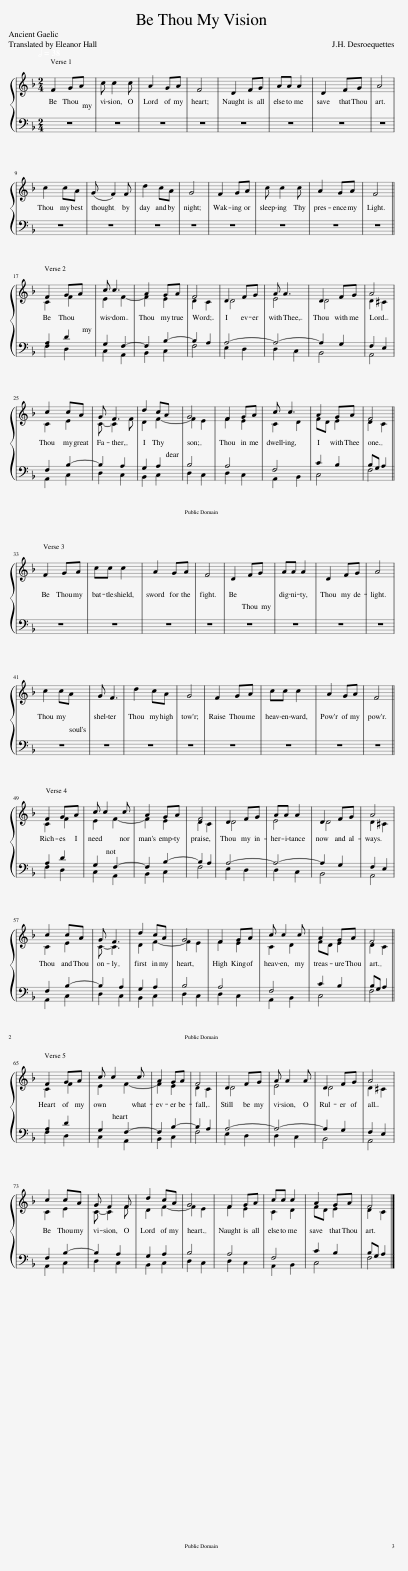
X:1
%%score { ( 1 3 ) | ( 2 4 ) }
L:1/8
Q:1/2=38
M:2/4
I:linebreak $
K:F
V:1 treble
V:3 treble
V:2 bass
V:4 bass
V:1
 F2 GA | c c2 c | A2 GA | F4 | D2 FG | %5
 AA A2 | D2 FG | A4 |$ c2 cA | (G F2) F | %10
 d2 cA | G4 | F2 GA | c c2 c | A2 GA | %15
 F4 ||$ F2 GA | c c3 | A2 GA | F4 | %20
 D2 FG | A A3 | D2 FG | A4 |$ c2 cA | %25
 G F3 | d2 cA | G4 | F2 GA | c c3 | %30
 A2 GA | F4 ||$ F2 GA | cc c2 | A2 GA | %35
 F4 | D2 FG | AA A2 | D2 FG | A4 |$ %40
 c2 cA | G F3 | d2 cA | G4 | F2 GA | %45
 cc c2 | A2 GA | F4 ||$ F2 GA | c c2 c | %50
 A2 GA | F4 | D2 FG | AA A2 | D2 FG | %55
 A4 |$ c2 cA | G F3 | d2 cA | G4 | %60
 F2 GA | c c2 c | A2 GA | F4 ||$ F2 GA | %65
 c c2 c | A2 GA | F4 | D2 FG | A A2 A | %70
 D2 FG | A4 |$ c2 cA | G F2 F | d2 cA | %75
 G4 | F2 GA | cc c2 | A2 GA | F4 |] %80
V:2
 z4 | z4 | z4 | z4 | z4 | %5
 z4 | z4 | z4 |$ z4 | z4 | %10
 z4 | z4 | z4 | z4 | z4 | %15
 z4 ||$ A,2 D2 | G,2 F,2- | F,2 B,2- | B,2 A,2 | %20
 A,4- | A,4- | A,2 G,2 | F,2 E,2 |$ F,2 B,2- | %25
 B,2 A,2 | G,2 A,2 | B,4 | A,4 | F,4 | %30
 C2 B,2 | B,G, A,2 ||$ z4 | z4 | z4 | %35
 z4 | z4 | z4 | z4 | z4 |$ %40
 z4 | z4 | z4 | z4 | z4 | %45
 z4 | z4 | z4 ||$ A,2 D2 | G,2 F,2- | %50
 F,2 B,2- | B,2 A,2 | A,4- | A,4- | A,2 G,2 | %55
 F,2 E,2 |$ F,2 B,2- | B,2 A,2 | G,2 A,2 | B,4 | %60
 A,4 | F,4 | C2 B,2 | B,G, A,2 ||$ A,2 D2 | %65
 G,2 F,2- | F,2 B,2- | B,2 A,2 | A,4- | A,4- | %70
 A,2 G,2 | F,2 E,2 |$ F,2 B,2- | B,2 A,2 | G,2 A,2 | %75
 B,4 | A,4 | F,4 | C2 B,2 | B,G, A,2 |] %80
V:3
 x4 | x4 | x4 | x4 | x4 | %5
 x4 | x4 | x4 |$ x4 | x4 | %10
 x4 | x4 | x4 | x4 | x4 | %15
 x4 ||$ C2 F2 | E2 F2- | F2 E2 | D2 C2 | %20
 D4 | E4 | D4 | D2 ^C2 |$ C2 E2 | %25
 C- C2 F | D2 F2- | F2 E2 | F2 E2 | C2 D2 | %30
 FD E2 | D2 C2 ||$ x4 | x4 | x4 | %35
 x4 | x4 | x4 | x4 | x4 |$ %40
 x4 | x4 | x4 | x4 | x4 | %45
 x4 | x4 | x4 ||$ C2 F2 | E2 F2- | %50
 F2 E2 | D2 C2 | D4 | E4 | D4 | %55
 D2 ^C2 |$ C2 E2 | C- C3 | D2 F2- | F2 E2 | %60
 F2 E2 | C2 D2 | FD E2 | D2 C2 ||$ C2 F2 | %65
 E2 F2- | F2 E2 | D2 C2 | D4 | E4 | %70
 D4 | D2 ^C2 |$ C2 E2 | C- C2 F | D2 F2- | %75
 F2 E2 | F2 E2 | C2 D2 | FD E2 | D2 C2 |] %80
V:4
 x4 | x4 | x4 | x4 | x4 | %5
 x4 | x4 | x4 |$ x4 | x4 | %10
 x4 | x4 | x4 | x4 | x4 | %15
 x4 ||$ F,2 D,2 | C,2 A,,2 | B,,2 C,2 | F,4 | %20
 E,2 D,2 | D,2 C,2 | B,,4 | A,,4 |$ A,,2 C,2 | %25
 D,2 C,2 | B,,2 C,2 | D,2 C,2 | D,2 C,2 | A,,2 B,,2 | %30
 C,4 | F,4 ||$ x4 | x4 | x4 | %35
 x4 | x4 | x4 | x4 | x4 |$ %40
 x4 | x4 | x4 | x4 | x4 | %45
 x4 | x4 | x4 ||$ F,2 D,2 | C,2 A,,2 | %50
 B,,2 C,2 | F,4 | E,2 D,2 | D,2 C,2 | B,,4 | %55
 A,,4 |$ A,,2 C,2 | D,2 C,2 | B,,2 C,2 | D,2 C,2 | %60
 D,2 C,2 | A,,2 B,,2 | C,4 | F,4 ||$ F,2 D,2 | %65
 C,2 A,,2 | B,,2 C,2 | F,4 | E,2 D,2 | D,2 C,2 | %70
 B,,4 | A,,4 |$ A,,2 C,2 | D,2 C,2 | B,,2 C,2 | %75
 D,2 C,2 | D,2 C,2 | A,,2 B,,2 | C,4 | F,4 |] %80
